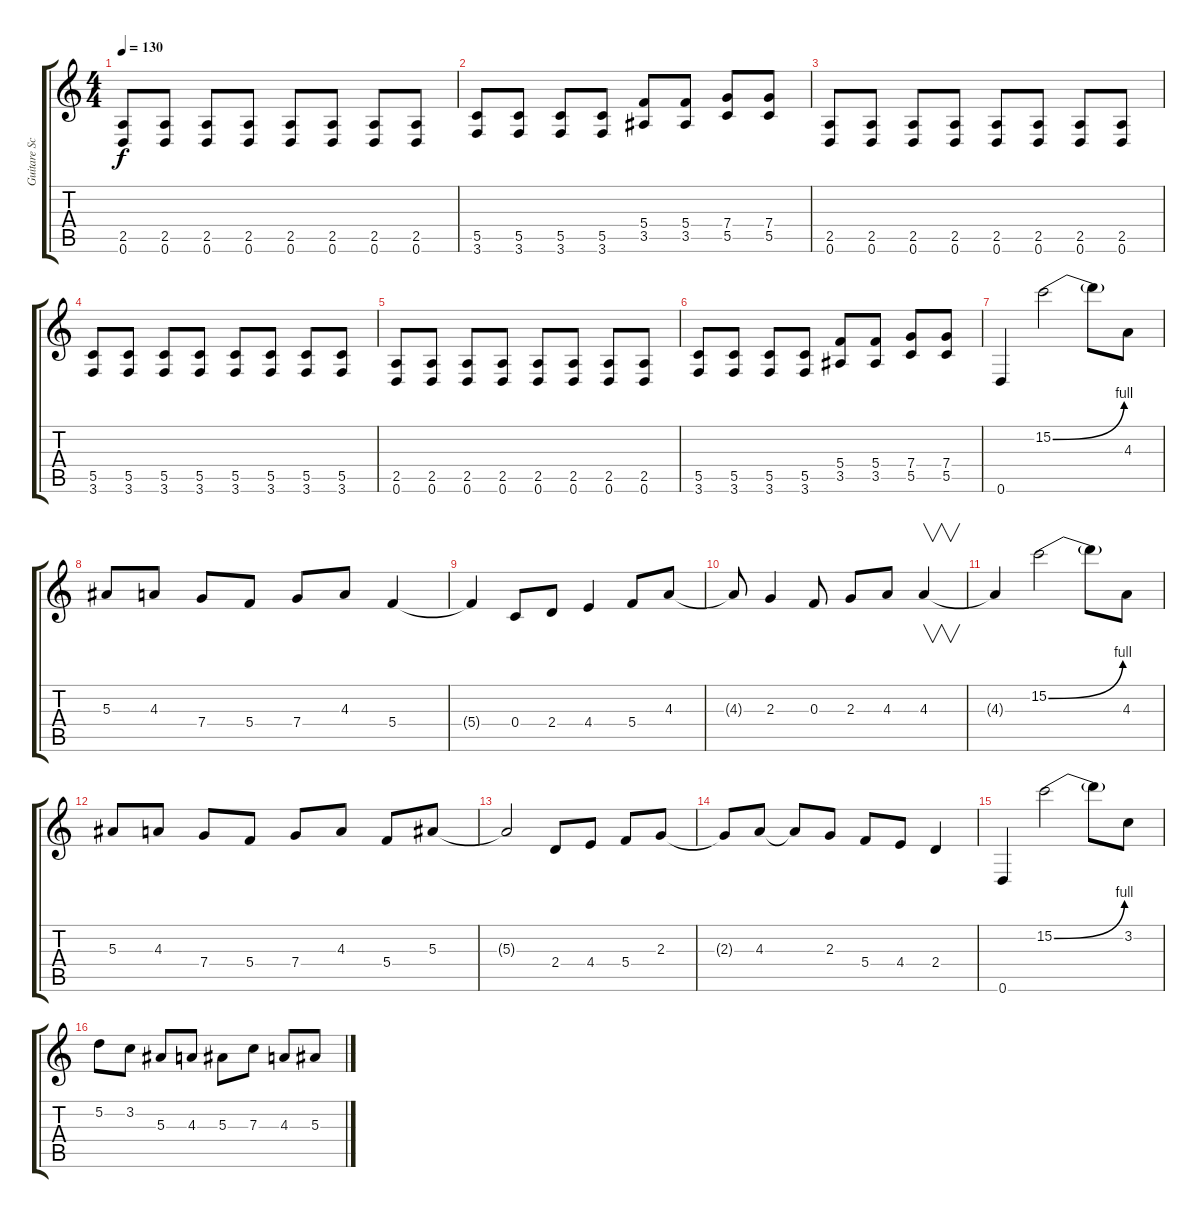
\track ("Guitare Scemana" "Guitare Sc") {instrument distortionguitar}
\staff {score tabs}
\tuning (D4 A3 F3 C3 G2 D2) {hide}
\ts (4 4)
\tempo 130
\clef g2
\ks c
(2.5 0.6).8{dy f} (2.5 0.6).8 (2.5 0.6).8 (2.5 0.6).8 (2.5 0.6).8 (2.5 0.6).8 (2.5 0.6).8 (2.5 0.6).8 |
(5.5 3.6).8 (5.5 3.6).8 (5.5 3.6).8 (5.5 3.6).8 (5.4 3.5).8 (5.4 3.5).8 (7.4 5.5).8 (7.4 5.5).8 |
(2.5 0.6).8 (2.5 0.6).8 (2.5 0.6).8 (2.5 0.6).8 (2.5 0.6).8 (2.5 0.6).8 (2.5 0.6).8 (2.5 0.6).8 |
(5.5 3.6).8 (5.5 3.6).8 (5.5 3.6).8 (5.5 3.6).8 (5.5 3.6).8 (5.5 3.6).8 (5.5 3.6).8 (5.5 3.6).8 |
(2.5 0.6).8 (2.5 0.6).8 (2.5 0.6).8 (2.5 0.6).8 (2.5 0.6).8 (2.5 0.6).8 (2.5 0.6).8 (2.5 0.6).8 |
(5.5 3.6).8 (5.5 3.6).8 (5.5 3.6).8 (5.5 3.6).8 (5.4 3.5).8 (5.4 3.5).8 (7.4 5.5).8 (7.4 5.5).8 |
0.6.4 15.2{be (bend 0 0 60 4)}.2 15.2{t}.8 4.3.8 |
5.3.8 4.3.8 7.4.8 5.4.8 7.4.8 4.3.8 5.4.4 |
5.4{t}.4 0.4.8 2.4.8 4.4.4 5.4.8 4.3.8 |
4.3{t}.8 2.3.4 0.3.8 2.3.8 4.3.8 4.3.4{v} |
4.3{t}.4 15.2{be (bend 0 0 60 4)}.2 15.2{t}.8 4.3.8 |
5.3.8 4.3.8 7.4.8 5.4.8 7.4.8 4.3.8 5.4.8 5.3.8 |
5.3{t}.2 2.4.8 4.4.8 5.4.8 2.3.8 |
2.3{t}.8 4.3.8 4.3{t}.8 2.3.8 5.4.8 4.4.8 2.4.4 |
0.6.4 15.2{be (bend 0 0 60 4)}.2 15.2{t}.8 3.2.8 |
5.2.8 3.2.8 5.3.8 4.3.8 5.3.8 7.3.8 4.3.8 5.3.8
